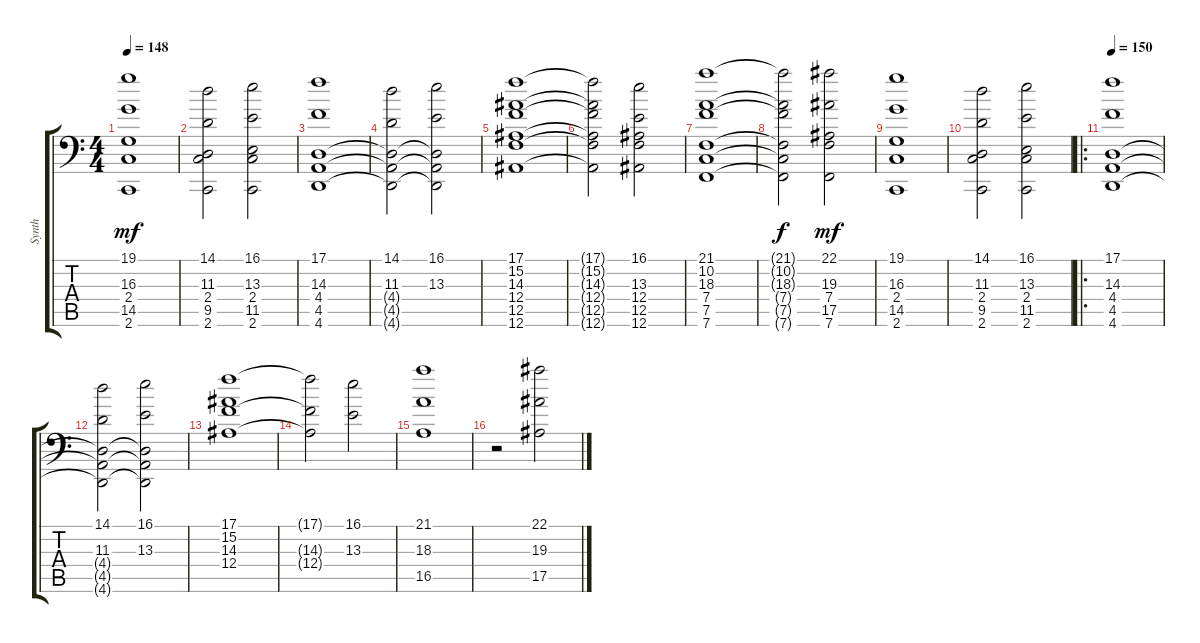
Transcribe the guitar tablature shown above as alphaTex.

\track ("Synth" "Synth") {solo instrument stringensemble1}
\staff {score tabs}
\tuning (C4 G3 Eb3 Bb2 F2 Bb1) {hide}
\ts (4 4)
\tempo 148
\clef f4
\ks c
(19.1 16.3 2.4 14.5 2.6).1{dy mf} |
(14.1 11.3 2.4 9.5 2.6).2 (16.1 13.3 2.4 11.5 2.6).2 |
(17.1 14.3 4.4 4.5 4.6).1 |
(14.1 11.3 4.4{t} 4.5{t} 4.6{t}).2 (16.1 13.3 4.4{t} 4.5{t} 4.6{t}).2 |
(17.1 15.2 14.3 12.4 12.5 12.6).1 |
(17.1{t} 15.2{t} 14.3{t} 12.4{t} 12.5{t} 12.6{t}).2 (16.1 13.3 12.4 12.5 12.6).2 |
(21.1 10.2 18.3 7.4 7.5 7.6).1 |
(21.1{t} 10.2{t} 18.3{t} 7.4{t} 7.5{t} 7.6{t}).2{dy f} (22.1 19.3 7.4 17.5 7.6).2{dy mf} |
(19.1 16.3 2.4 14.5 2.6).1 |
(14.1 11.3 2.4 9.5 2.6).2 (16.1 13.3 2.4 11.5 2.6).2 |
\ro
\tempo 150
(17.1 14.3 4.4 4.5 4.6).1 |
(14.1 11.3 4.4{t} 4.5{t} 4.6{t}).2 (16.1 13.3 4.4{t} 4.5{t} 4.6{t}).2 |
(17.1 15.2 14.3 12.4).1 |
(17.1{t} 14.3{t} 12.4{t}).2 (16.1 13.3).2 |
(21.1 18.3 16.5).1 |
r.2 (22.1 19.3 17.5).2
